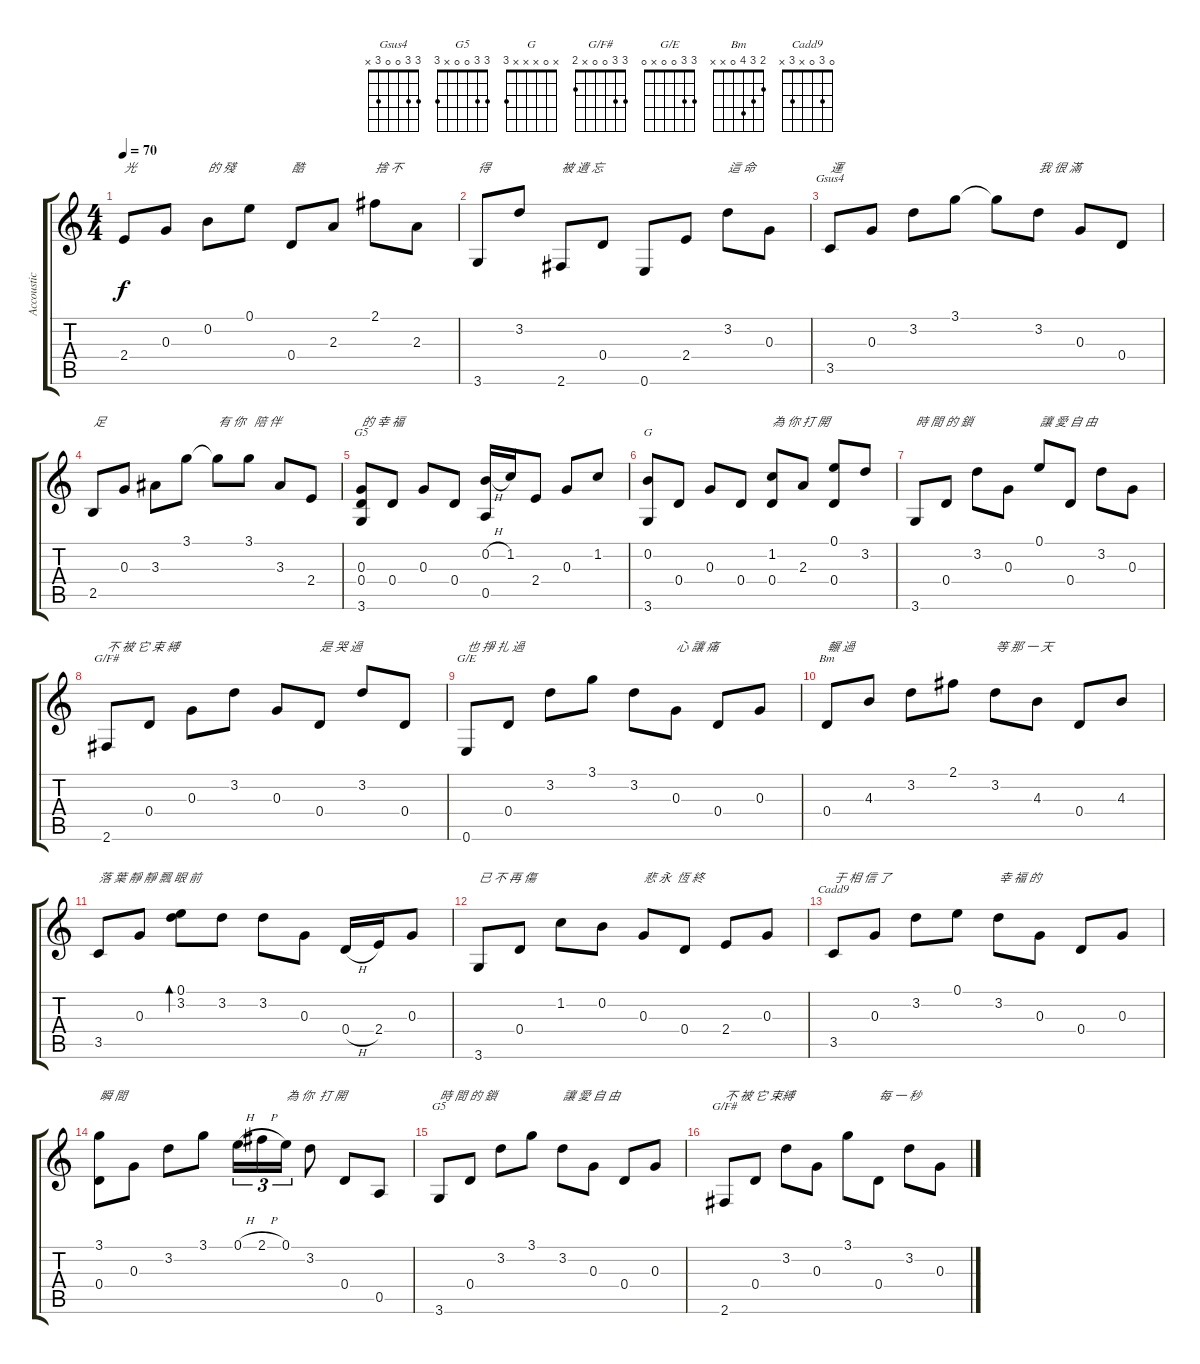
\track ("Accoustic Guitar" "Accoustic ") {instrument acousticguitarsteel}
\staff {score tabs}
\tuning (E4 B3 G3 D3 A2 E2) {hide}
\chord ("Gsus4" 3 3 0 0 3 x)
\chord ("G5" x x 0 0 x 3)
\chord ("G" x 0 x x x 3)
\chord ("G/F#" x 3 0 0 x 2)
\chord ("G/E" 3 3 0 0 x 0)
\chord ("Bm" 2 3 4 0 x x)
\chord ("Cadd9" 0 3 0 x 3 x)
\chord ("G5" 3 3 0 0 x 3)
\chord ("G/F#" 3 3 0 0 x 2)
\ts (4 4)
\tempo 70
\clef g2
\ks c
2.4.8{txt "光" dy f} 0.3.8 0.2.8{txt "的 殘"} 0.1.8 0.4.8{txt "酷"} 2.3.8 2.1.8{txt "捨 不"} 2.3.8 |
3.6.8{txt "得"} 3.2.8 2.6.8{txt "被 遺 忘"} 0.4.8 0.6.8 2.4.8 3.2.8{txt "這 命"} 0.3.8 |
3.5.8{ch "Gsus4" txt "運"} 0.3.8 3.2.8 3.1.8 3.1{t}.8 3.2.8{txt "我 很 滿"} 0.3.8 0.4.8 |
2.5.8{txt "足"} 0.3.8 3.3.8 3.1.8 3.1{t}.8{txt "有 你   陪 伴"} 3.1.8 3.3.8 2.4.8 |
(0.3 0.4 3.6).8{ch "G5" txt "的 幸 福"} 0.4.8 0.3.8 0.4.8 (0.2{h} 0.5).16 1.2.16 2.4.8 0.3.8 1.2.8 |
(0.2 3.6).8{ch "G"} 0.4.8 0.3.8 0.4.8 (1.2 0.4).8{txt "為 你 打 開"} 2.3.8 (0.1 0.4).8 3.2.8 |
3.6.8{txt "時 間 的 鎖"} 0.4.8 3.2.8 0.3.8 0.1.8{txt "讓 愛 自 由"} 0.4.8 3.2.8 0.3.8 |
2.6.8{ch "G/F#" txt "不 被 它 束 縛"} 0.4.8 0.3.8 3.2.8 0.3.8 0.4.8{txt "是 哭 過"} 3.2.8 0.4.8 |
0.6.8{ch "G/E" txt "也 掙 扎 過"} 0.4.8 3.2.8 3.1.8 3.2.8 0.3.8{txt "心 讓 痛"} 0.4.8 0.3.8 |
0.4.8{ch "Bm" txt "輾 過"} 4.3.8 3.2.8 2.1.8 3.2.8{txt "等 那 一 天"} 4.3.8 0.4.8 4.3.8 |
3.5.8{txt "落 葉 靜 靜 飄 眼 前"} 0.3.8 (0.1 3.2).8{bd 60} 3.2.8 3.2.8 0.3.8 0.4{h}.16 2.4.16 0.3.8 |
3.6.8{txt "已 不 再 傷"} 0.4.8 1.2.8 0.2.8 0.3.8{txt "悲 永  恆 終"} 0.4.8 2.4.8 0.3.8 |
3.5.8{ch "Cadd9" txt "于 相 信 了"} 0.3.8 3.2.8 0.1.8 3.2.8{txt "幸 福 的"} 0.3.8 0.4.8 0.3.8 |
(3.1 0.4).8{txt "瞬 間"} 0.3.8 3.2.8 3.1.8 0.1{h}.16{tu (3 2)} 2.1{h}.16{tu (3 2)} 0.1.16{tu (3 2) txt "為 你  打 開"} 3.2.8 0.4.8 0.5.8 |
3.6.8{ch "G5" txt "時 間 的 鎖"} 0.4.8 3.2.8 3.1.8 3.2.8{txt "讓 愛 自 由"} 0.3.8 0.4.8 0.3.8 |
2.6.8{ch "G/F#" txt "不 被 它 束縛 "} 0.4.8 3.2.8 0.3.8 3.1.8 0.4.8{txt "每 一 秒"} 3.2.8 0.3.8
